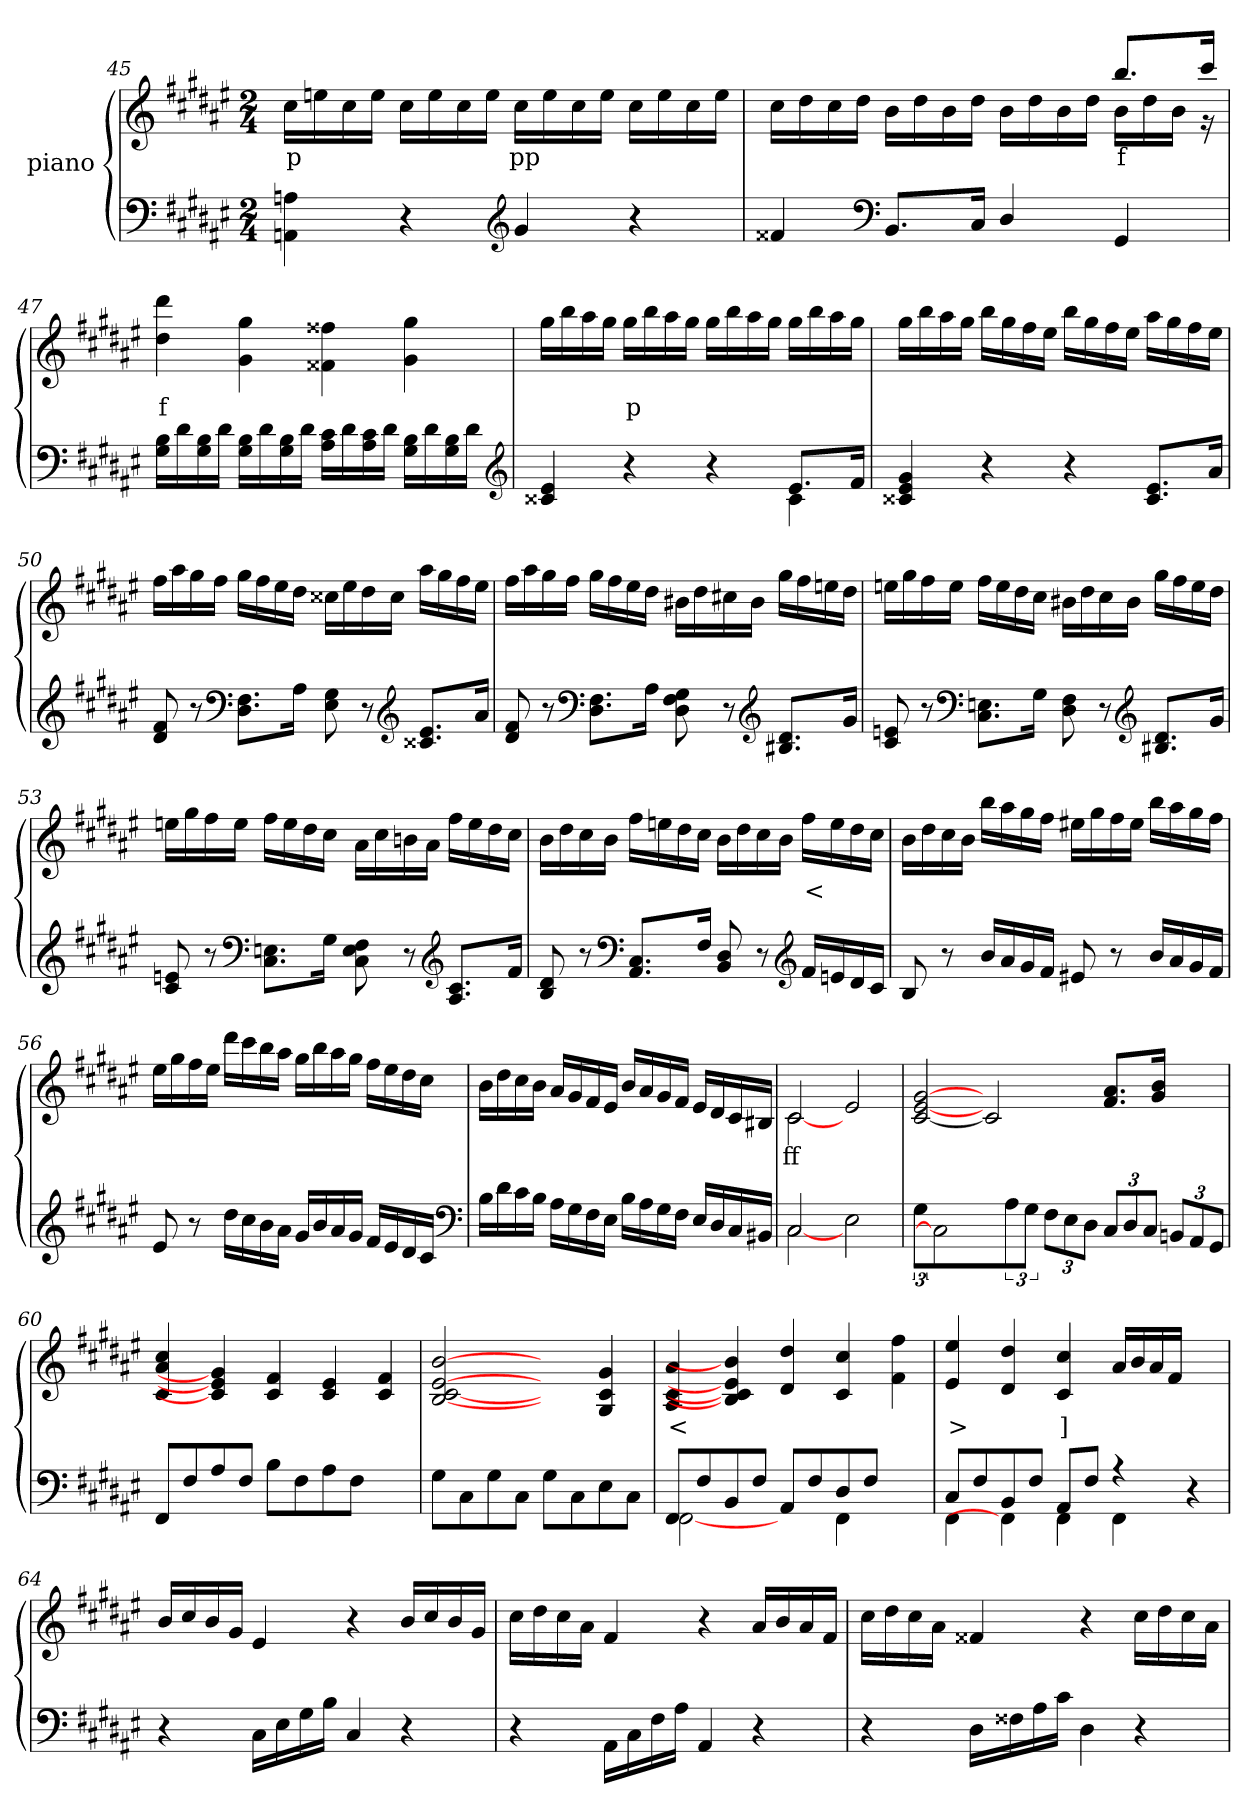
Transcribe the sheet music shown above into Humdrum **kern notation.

**kern	**kern	**text
*part2	*part1	*part1
*staff2	*staff1	*staff1
*	*I"piano	*
*clefF4	*clefG2	*
*k[f#c#g#d#a#e#]	*k[f#c#g#d#a#e#]	*
*F#:	*F#:	*
*M2/4	*M2/4	*
=45	=45	=45
4AAn 4An	16cc#LL	p
.	16een	.
.	16cc#	.
.	16eeJJ	.
4r	16cc#LL	.
.	16ee	.
.	16cc#	.
.	16eeJJ	.
*clefG2	*	*
4g#	16cc#LL	pp
.	16ee	.
.	16cc#	.
.	16eeJJ	.
4r	16cc#LL	.
.	16ee	.
.	16cc#	.
.	16eeJJ	.
=46	=46	=46
*	*^	*
4f##X	2.ryy	16cc#LL	.
.	.	16dd#	.
.	.	16cc#	.
.	.	16dd#JJ	.
*clefF4	*	*	*
8.BBL	.	16bLL	.
.	.	16dd#	.
.	.	16b	.
16C#Jk	.	16dd#JJ	.
4D#/	.	16bLL	.
.	.	16dd#	.
.	.	16b	.
.	.	16dd#JJ	.
4GG#	8.bbL	16bLL	f
.	.	16dd#	.
.	.	16bJJ	.
.	16ccc#Jk	16r	.
*	*v	*v	*
=47	=47	=47
16G# 16BLL	4dd# 4ddd#	f
16d#	.	.
16G# 16B	.	.
16d#JJ	.	.
16G# 16BLL	4g# 4gg#	.
16d#	.	.
16G# 16B	.	.
16d#JJ	.	.
16A# 16c#LL	4f##X 4ff##X	.
16d#	.	.
16A# 16c#	.	.
16d#JJ	.	.
16G# 16BLL	4g# 4gg#	.
16d#	.	.
16G# 16B	.	.
16d#JJ	.	.
*clefG2	*	*
=48	=48	=48
*^	*	*
4c##X 4e#	2.ryy	16gg#LL	.
.	.	16bb	.
.	.	16aa#	.
.	.	16gg#JJ	.
4r	.	16gg#LL	p
.	.	16bb	.
.	.	16aa#	.
.	.	16gg#JJ	.
4r	.	16gg#LL	.
.	.	16bb	.
.	.	16aa#	.
.	.	16gg#JJ	.
8.e#L	4c##	16gg#LL	.
.	.	16bb	.
.	.	16aa#	.
16f#Jk	.	16gg#JJ	.
*v	*v	*	*
=49	=49	=49
4c##X 4e# 4g#	16gg#LL	.
.	16bb	.
.	16aa#	.
.	16gg#JJ	.
4r	16bbLL	.
.	16gg#	.
.	16ff#	.
.	16ee#JJ	.
4r	16bbLL	.
.	16gg#	.
.	16ff#	.
.	16ee#JJ	.
8.c## 8.e#L	16aa#LL	.
.	16gg#	.
.	16ff#	.
16a#Jk	16ee#JJ	.
=50	=50	=50
8d# 8f#	16ff#LL	.
.	16aa#	.
8r	16gg#	.
.	16ff#JJ	.
*clefF4	*	*
8.D# 8.F#L	16gg#LL	.
.	16ff#	.
.	16ee#	.
16A#Jk	16dd#JJ	.
8E# 8G#	16cc##XLL	.
.	16ee#	.
8r	16dd#	.
.	16cc##JJ	.
*clefG2	*	*
8.c##X 8.e#L	16aa#LL	.
.	16gg#	.
.	16ff#	.
16a#Jk	16ee#JJ	.
=51	=51	=51
8d# 8f#	16ff#LL	.
.	16aa#	.
8r	16gg#	.
.	16ff#JJ	.
*clefF4	*	*
8.D# 8.F#L	16gg#LL	.
.	16ff#	.
.	16ee#	.
16A#Jk	16dd#JJ	.
8D# 8F# 8G#	16b#XLL	.
.	16dd#	.
8r	16cc#X	.
.	16b#JJ	.
*clefG2	*	*
8.B#X 8.d#L	16gg#LL	.
.	16ff#	.
.	16een	.
16g#Jk	16dd#JJ	.
=52	=52	=52
8c# 8en	16eenLL	.
.	16gg#	.
8r	16ff#	.
.	16eeJJ	.
*clefF4	*	*
8.C# 8.EnL	16ff#LL	.
.	16ee	.
.	16dd#	.
16G#Jk	16cc#JJ	.
8D# 8F#	16b#XLL	.
.	16dd#	.
8r	16cc#	.
.	16b#JJ	.
*clefG2	*	*
8.B#X 8.d#L	16gg#LL	.
.	16ff#	.
.	16ee	.
16g#Jk	16dd#JJ	.
=53	=53	=53
8c# 8en	16eenLL	.
.	16gg#	.
8r	16ff#	.
.	16eeJJ	.
*clefF4	*	*
8.C# 8.EnL	16ff#LL	.
.	16ee	.
.	16dd#	.
16G#Jk	16cc#JJ	.
8C# 8E 8F#	16a#LL	.
.	16cc#	.
8r	16bn	.
.	16a#JJ	.
*clefG2	*	*
8.A# 8.c#L	16ff#LL	.
.	16ee	.
.	16dd#	.
16f#Jk	16cc#JJ	.
=54	=54	=54
8B 8d#	16bLL	.
.	16dd#	.
8r	16cc#	.
.	16bJJ	.
*clefF4	*	*
8.AA# 8.C#L	16ff#LL	.
.	16een	.
.	16dd#	.
16F#Jk	16cc#JJ	.
8BB 8D#	16bLL	.
.	16dd#	.
8r	16cc#	.
.	16bJJ	.
*clefG2	*	*
16f#LL	16ff#LL	<
16en	16ee	.
16d#	16dd#	.
16c#JJ	16cc#JJ	.
=55	=55	=55
8B	16bLL	.
.	16dd#	.
8r	16cc#	.
.	16bJJ	.
16bLL	16bbLL	.
16a#	16aa#	.
16g#	16gg#	.
16f#JJ	16ff#JJ	.
8e#X	16ee#XLL	.
.	16gg#	.
8r	16ff#	.
.	16ee#JJ	.
16bLL	16bbLL	.
16a#	16aa#	.
16g#	16gg#	.
16f#JJ	16ff#JJ	.
=56	=56	=56
8e#	16ee#LL	.
.	16gg#	.
8r	16ff#	.
.	16ee#JJ	.
16dd#LL	16ddd#LL	.
16cc#	16ccc#	.
16b	16bb	.
16a#JJ	16aa#JJ	.
16g#LL	16gg#LL	.
16b	16bb	.
16a#	16aa#	.
16g#JJ	16gg#JJ	.
16f#LL	16ff#LL	.
16e#	16ee#	.
16d#	16dd#	.
16c#JJ	16cc#JJ	.
*clefF4	*	*
=57	=57	=57
16BLL	16bLL	.
16d#	16dd#	.
16c#	16cc#	.
16BJJ	16bJJ	.
16A#LL	16a#LL	.
16G#	16g#	.
16F#	16f#	.
16E#JJ	16e#JJ	.
16BLL	16bLL	.
16A#	16a#	.
16G#	16g#	.
16F#JJ	16f#JJ	.
16E#LL	16e#LL	.
16D#	16d#	.
16C#	16c#	.
16BB#XJJ	16B#XJJ	.
=58	=58	=58
*^	*^	*
2C#	[2C#	2c#	[2c#	ff
2E#	2ryy	2e#	2ryy	.
*v	*v	*	*	*
*	*v	*v	*
=59	=59	=59
12G#L	[2c# [2e# [2g#	.
2C#]	.	.
.	2c#]	.
12A#	.	.
12G#J	.	.
12F#L	.	.
12E#	.	.
12D#J	.	.
12C#L	8.f# 8.a#L	.
12D#	.	.
12C#J	.	.
.	16g# 16bJk	.
12BBnL	4ryy	.
12AA#	.	.
12GG#J	.	.
=60	=60	=60
8FF#L	4c# 4a# 4cc#	.
8F#	.	.
8A#	4c#] 4e#] 4g#]	.
8F#J	.	.
8BL	4c# 4f#	.
8F#	.	.
8A#	4c# 4e#	.
8F#J	.	.
4ryy	4c# 4f#	.
=61	=61	=61
8G#L	[2B [2c# [2e# [2b	.
8C#	.	.
8G#	.	.
8C#J	.	.
8G#L	4ryy	.
8C#	.	.
8E#	4G# 4c# 4g#	.
8C#J	.	.
=62	=62	=62
*^	*	*
8FF#L	[2FF#	4A# 4c# 4a#	<
8F#	.	.	.
8BB	.	4B] 4c#] 4e#] 4b]	.
8F#J	.	.	.
8AA#L	4ryy	4d# 4dd#	.
8F#	.	.	.
8D#	4FF#	4c# 4cc#	.
8F#J	.	.	.
4ryy	4ryy	4f# 4ff#	.
=63	=63	=63	=63
8C#L	4FF#	4e# 4ee#	>
8F#	.	.	.
8BB	4FF#]	4d# 4dd#	.
8F#J	.	.	.
8AA#L	4FF#	4c# 4cc#	]
8F#J	.	.	.
4r	4FF#	16a#LL	.
.	.	16b	.
.	.	16a#	.
.	.	16f#JJ	.
4ryy	4r	4ryy	.
*v	*v	*	*
=64	=64	=64
4r	16bLL	.
.	16cc#	.
.	16b	.
.	16g#JJ	.
16C#LL	4e#	.
16E#	.	.
16G#	.	.
16BJJ	.	.
4C#	4r	.
4r	16bLL	.
.	16cc#	.
.	16b	.
.	16g#JJ	.
=65	=65	=65
4r	16cc#LL	.
.	16dd#	.
.	16cc#	.
.	16a#JJ	.
16AA#LL	4f#	.
16C#	.	.
16F#	.	.
16A#JJ	.	.
4AA#	4r	.
4r	16a#LL	.
.	16b	.
.	16a#	.
.	16f#JJ	.
=66	=66	=66
4r	16cc#LL	.
.	16dd#	.
.	16cc#	.
.	16a#JJ	.
16D#LL	4f##X	.
16F##X	.	.
16A#	.	.
16c#JJ	.	.
4D#	4r	.
4r	16cc#LL	.
.	16dd#	.
.	16cc#	.
.	16a#JJ	.
=	=	=
*-	*-	*-
